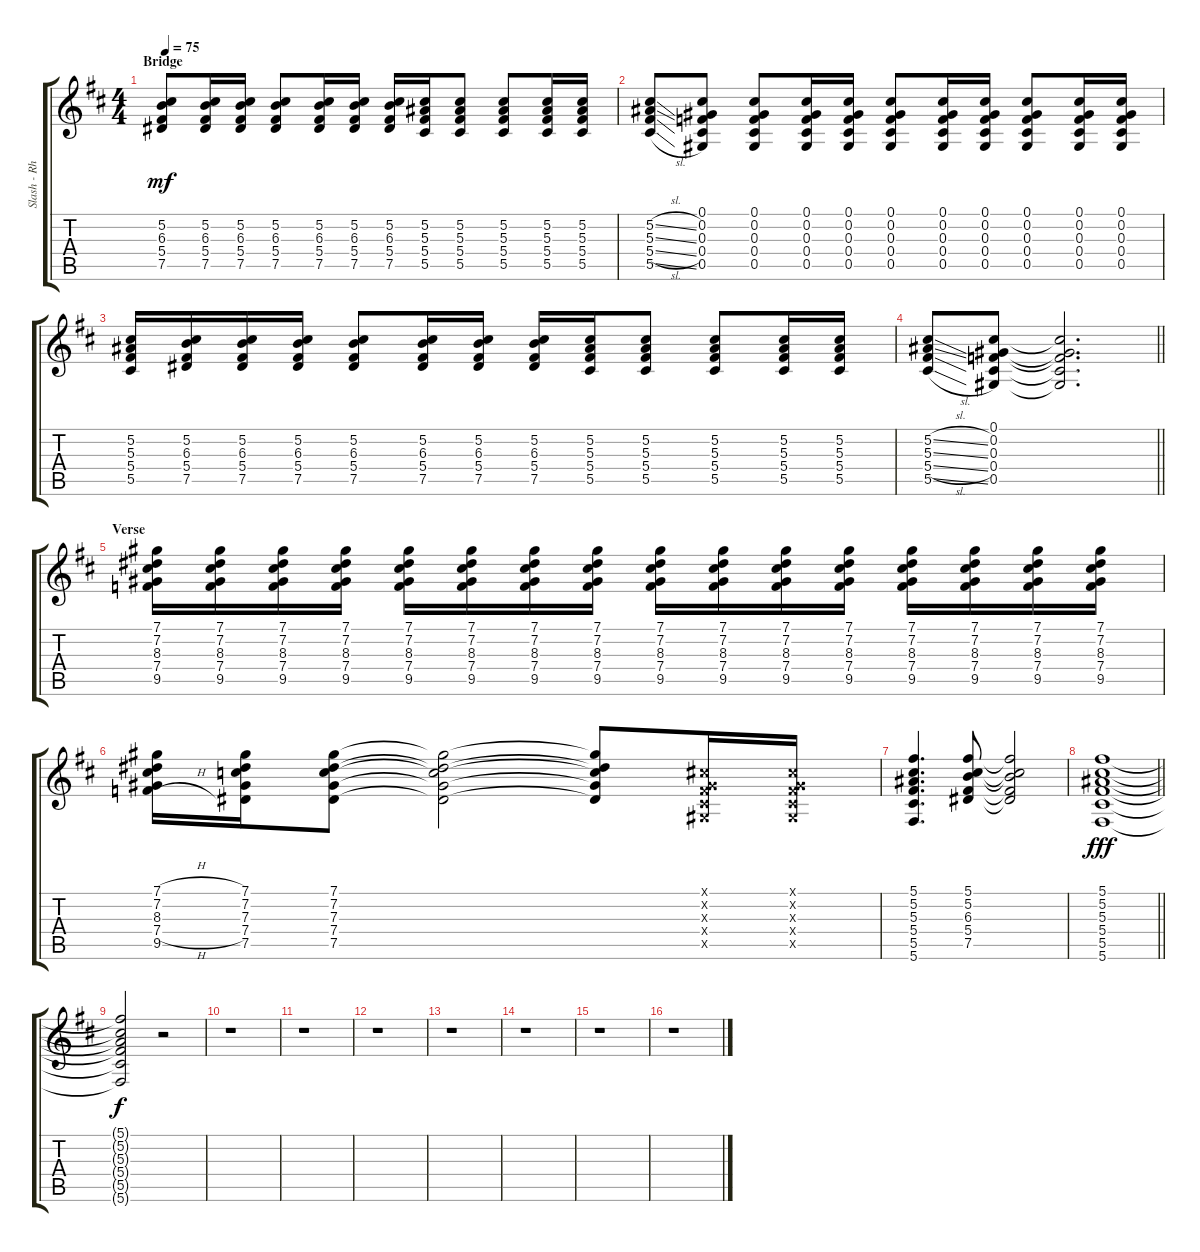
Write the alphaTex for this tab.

\track ("Slash - Rhytm Guitar" "Slash - Rh") {instrument overdrivenguitar}
\staff {score tabs}
\tuning (Db4 Ab3 F3 Db3 Ab2 Db2) {hide}
\ts (4 4)
\section ("" "Bridge")
\tempo 75
\clef g2
\ks d
(5.2 6.3 5.4 7.5).8{dy mf} (5.2 6.3 5.4 7.5).16 (5.2 6.3 5.4 7.5).16 (5.2 6.3 5.4 7.5).8 (5.2 6.3 5.4 7.5).16 (5.2 6.3 5.4 7.5).16 (5.2 6.3 5.4 7.5).16 (5.2 5.3 5.4 5.5).16 (5.2 5.3 5.4 5.5).8 (5.2 5.3 5.4 5.5).8 (5.2 5.3 5.4 5.5).16 (5.2 5.3 5.4 5.5).16 |
(5.2{sl} 5.3{sl} 5.4{sl} 5.5{sl}).8 (0.1 0.2 0.3 0.4 0.5).8 (0.1 0.2 0.3 0.4 0.5).8 (0.1 0.2 0.3 0.4 0.5).16 (0.1 0.2 0.3 0.4 0.5).16 (0.1 0.2 0.3 0.4 0.5).8 (0.1 0.2 0.3 0.4 0.5).16 (0.1 0.2 0.3 0.4 0.5).16 (0.1 0.2 0.3 0.4 0.5).8 (0.1 0.2 0.3 0.4 0.5).16 (0.1 0.2 0.3 0.4 0.5).16 |
(5.2 5.3 5.4 5.5).16 (5.2 6.3 5.4 7.5).16 (5.2 6.3 5.4 7.5).16 (5.2 6.3 5.4 7.5).16 (5.2 6.3 5.4 7.5).8 (5.2 6.3 5.4 7.5).16 (5.2 6.3 5.4 7.5).16 (5.2 6.3 5.4 7.5).16 (5.2 5.3 5.4 5.5).16 (5.2 5.3 5.4 5.5).8 (5.2 5.3 5.4 5.5).8 (5.2 5.3 5.4 5.5).16 (5.2 5.3 5.4 5.5).16 |
\barLineRight lightlight
(5.2{sl} 5.3{sl} 5.4{sl} 5.5{sl}).8 (0.1 0.2 0.3 0.4 0.5).8 (0.1{t} 0.2{t} 0.3{t} 0.4{t} 0.5{t}).2{d} |
\section ("" "Verse")
(7.1 7.2 8.3 7.4 9.5).16 (7.1 7.2 8.3 7.4 9.5).16 (7.1 7.2 8.3 7.4 9.5).16 (7.1 7.2 8.3 7.4 9.5).16 (7.1 7.2 8.3 7.4 9.5).16 (7.1 7.2 8.3 7.4 9.5).16 (7.1 7.2 8.3 7.4 9.5).16 (7.1 7.2 8.3 7.4 9.5).16 (7.1 7.2 8.3 7.4 9.5).16 (7.1 7.2 8.3 7.4 9.5).16 (7.1 7.2 8.3 7.4 9.5).16 (7.1 7.2 8.3 7.4 9.5).16 (7.1 7.2 8.3 7.4 9.5).16 (7.1 7.2 8.3 7.4 9.5).16 (7.1 7.2 8.3 7.4 9.5).16 (7.1 7.2 8.3 7.4 9.5).16 |
(7.1{h} 7.2{h} 8.3{h} 7.4{h} 9.5{h}).16 (7.1 7.2 7.3 7.4 7.5).16 (7.1 7.2 7.3 7.4 7.5).8 (7.1{t} 7.2{t} 7.3{t} 7.4{t} 7.5{t}).2 (7.1{t} 7.2{t} 7.3{t} 7.4{t} 7.5{t}).8 (0.1{x} 0.2{x} 0.3{x} 0.4{x} 0.5{x}).16 (0.1{x} 0.2{x} 0.3{x} 0.4{x} 0.5{x}).16 |
(5.1 5.2 5.3 5.4 5.5 5.6).4{d} (5.1 5.2 6.3 5.4 7.5).8 (5.1{t} 5.2{t} 6.3{t} 5.4{t} 7.5{t}).2 |
\barLineRight lightlight
(5.1 5.2 5.3 5.4 5.5 5.6).1{dy fff} |
(5.1{t} 5.2{t} 5.3{t} 5.4{t} 5.5{t} 5.6{t}).2{dy f} r.2 |
r.1 |
r.1 |
r.1 |
r.1 |
r.1 |
r.1 |
r.1
